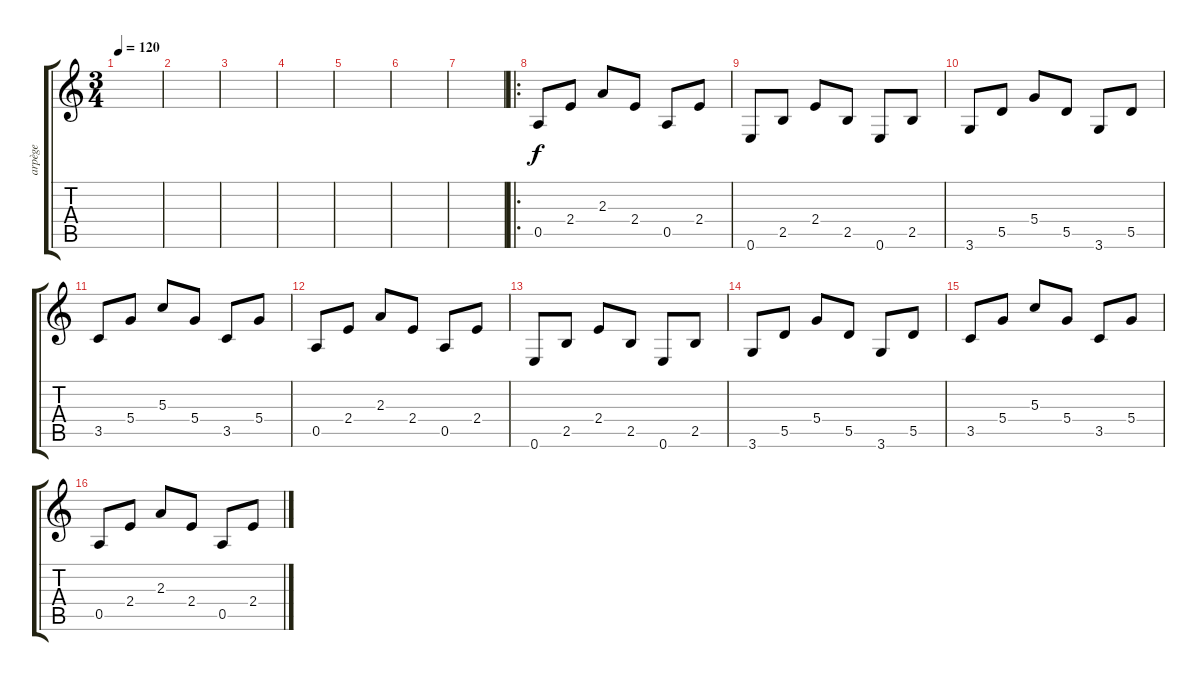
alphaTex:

\track ("arpège" "arpège") {instrument acousticguitarnylon}
\staff {score tabs}
\tuning (E4 B3 G3 D3 A2 E2) {hide}
\ts (3 4)
\tempo 120
\clef g2
\ks c
|
|
|
|
|
|
|
\ro
0.5.8 2.4.8 2.3.8 2.4.8 0.5.8 2.4.8 |
0.6.8 2.5.8 2.4.8 2.5.8 0.6.8 2.5.8 |
3.6.8 5.5.8 5.4.8 5.5.8 3.6.8 5.5.8 |
3.5.8 5.4.8 5.3.8 5.4.8 3.5.8 5.4.8 |
0.5.8 2.4.8 2.3.8 2.4.8 0.5.8 2.4.8 |
0.6.8 2.5.8 2.4.8 2.5.8 0.6.8 2.5.8 |
3.6.8 5.5.8 5.4.8 5.5.8 3.6.8 5.5.8 |
3.5.8 5.4.8 5.3.8 5.4.8 3.5.8 5.4.8 |
0.5.8 2.4.8 2.3.8 2.4.8 0.5.8 2.4.8
